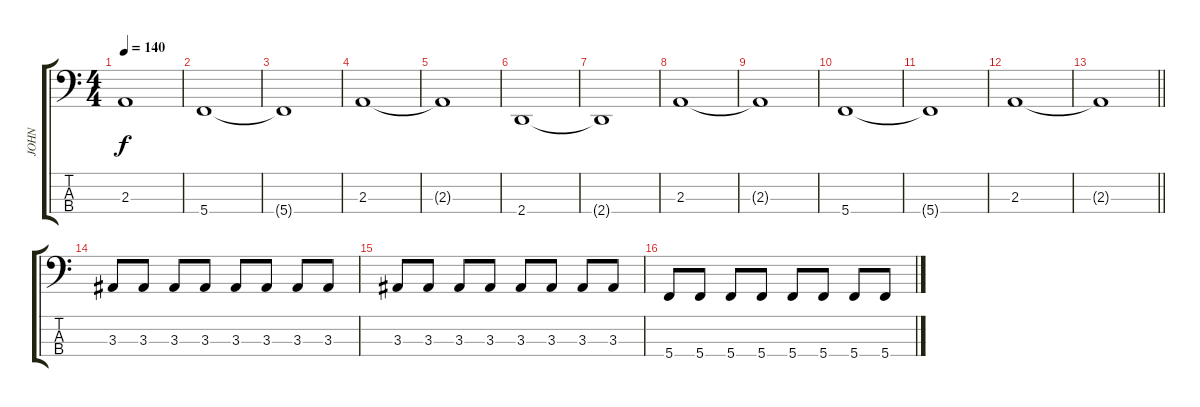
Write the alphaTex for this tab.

\track ("JOHN" "JOHN") {instrument electricbasspick}
\staff {score tabs}
\tuning (F2 C2 G1 C1) {hide}
\ts (4 4)
\tempo 140
\clef f4
\ks c
2.3{t}.1{dy f} |
5.4.1 |
5.4{t}.1 |
2.3.1 |
2.3{t}.1 |
2.4.1 |
2.4{t}.1 |
2.3.1 |
2.3{t}.1 |
5.4.1 |
5.4{t}.1 |
2.3.1 |
\barLineRight lightlight
2.3{t}.1 |
3.3.8 3.3.8 3.3.8 3.3.8 3.3.8 3.3.8 3.3.8 3.3.8 |
3.3.8 3.3.8 3.3.8 3.3.8 3.3.8 3.3.8 3.3.8 3.3.8 |
5.4.8 5.4.8 5.4.8 5.4.8 5.4.8 5.4.8 5.4.8 5.4.8
